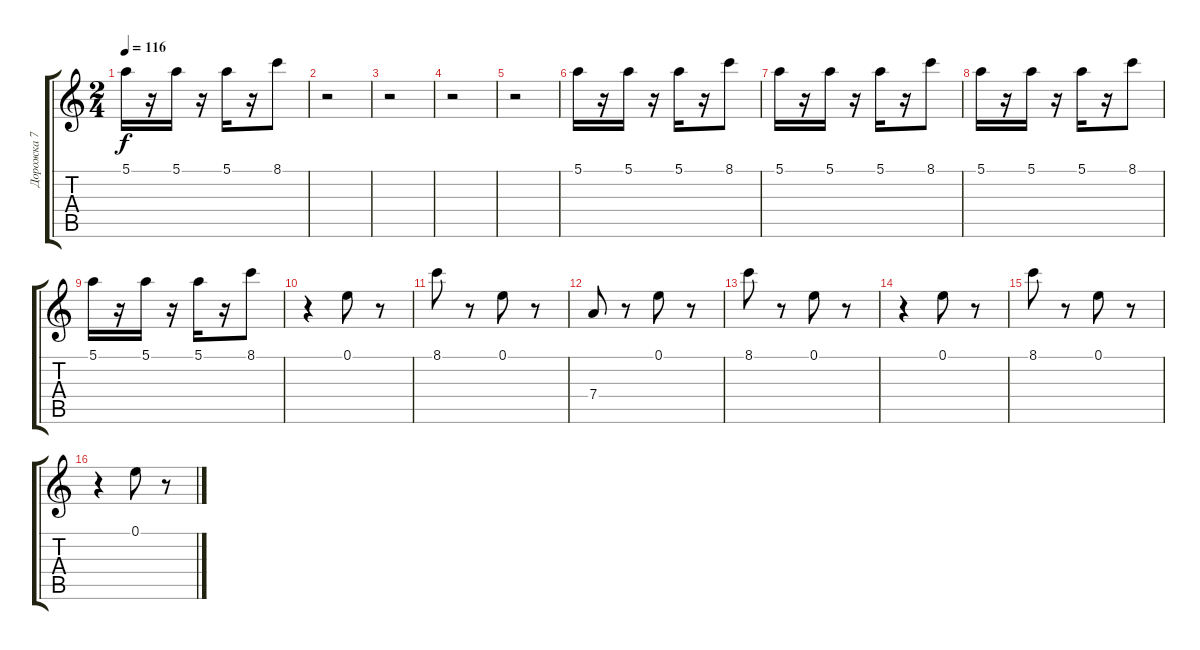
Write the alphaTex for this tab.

\track ("Дорожка 7" "Дорожка 7") {instrument acousticguitarsteel}
\staff {score tabs}
\tuning (E4 B3 G3 D3 A2 E2) {hide}
\ts (2 4)
\tempo 116
\clef g2
\ks c
5.1.16{dy f} r.16 5.1.16 r.16 5.1.16 r.16 8.1.8 |
r.2 |
r.2 |
r.2 |
r.2 |
5.1.16 r.16 5.1.16 r.16 5.1.16 r.16 8.1.8 |
5.1.16 r.16 5.1.16 r.16 5.1.16 r.16 8.1.8 |
5.1.16 r.16 5.1.16 r.16 5.1.16 r.16 8.1.8 |
5.1.16 r.16 5.1.16 r.16 5.1.16 r.16 8.1.8 |
r.4 0.1.8 r.8 |
8.1.8 r.8 0.1.8 r.8 |
7.4.8 r.8 0.1.8 r.8 |
8.1.8 r.8 0.1.8 r.8 |
r.4 0.1.8 r.8 |
8.1.8 r.8 0.1.8 r.8 |
r.4 0.1.8 r.8
